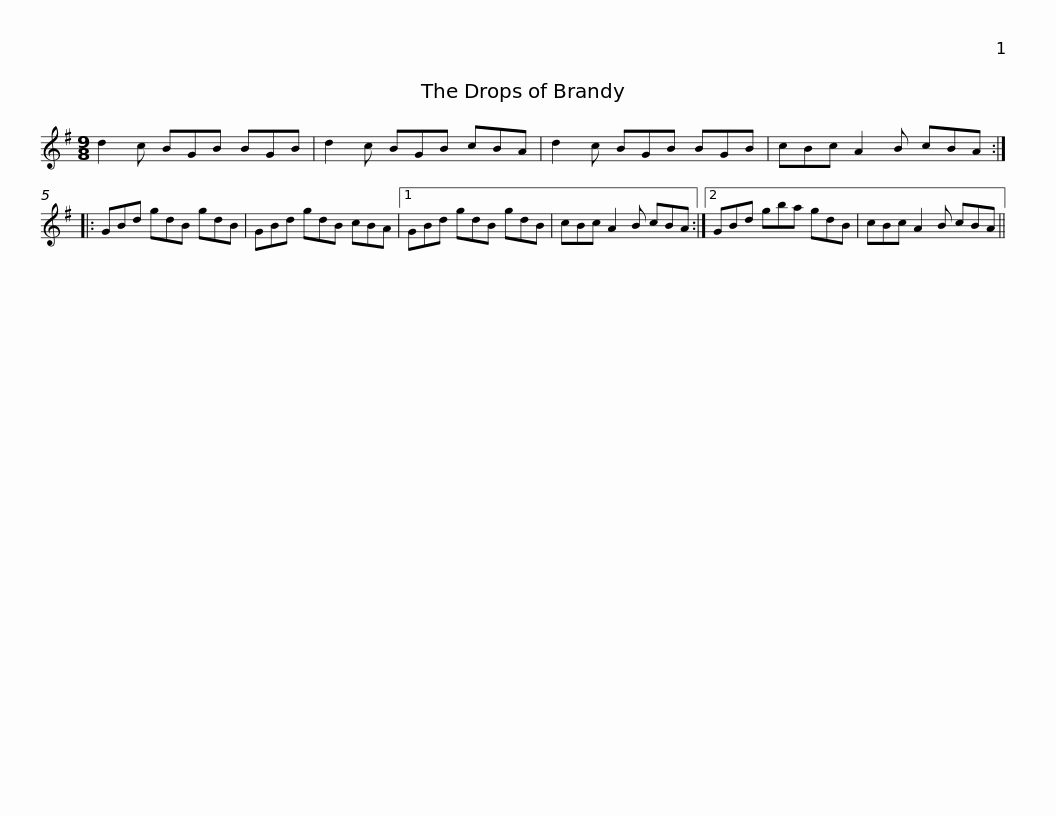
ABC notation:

X:1
L:1/8
M:9/8
I:linebreak $
K:G
V:1 treble
V:1
 d2 c BGB BGB | d2 c BGB cBA | d2 c BGB BGB | cBc A2 B cBA :: GBd gdB gdB |$ %5
 GBd gdB cBA |1 GBd gdB gdB | cBc A2 B cBA :|2 GBd gba gdB | cBc A2 B cBA || %10
